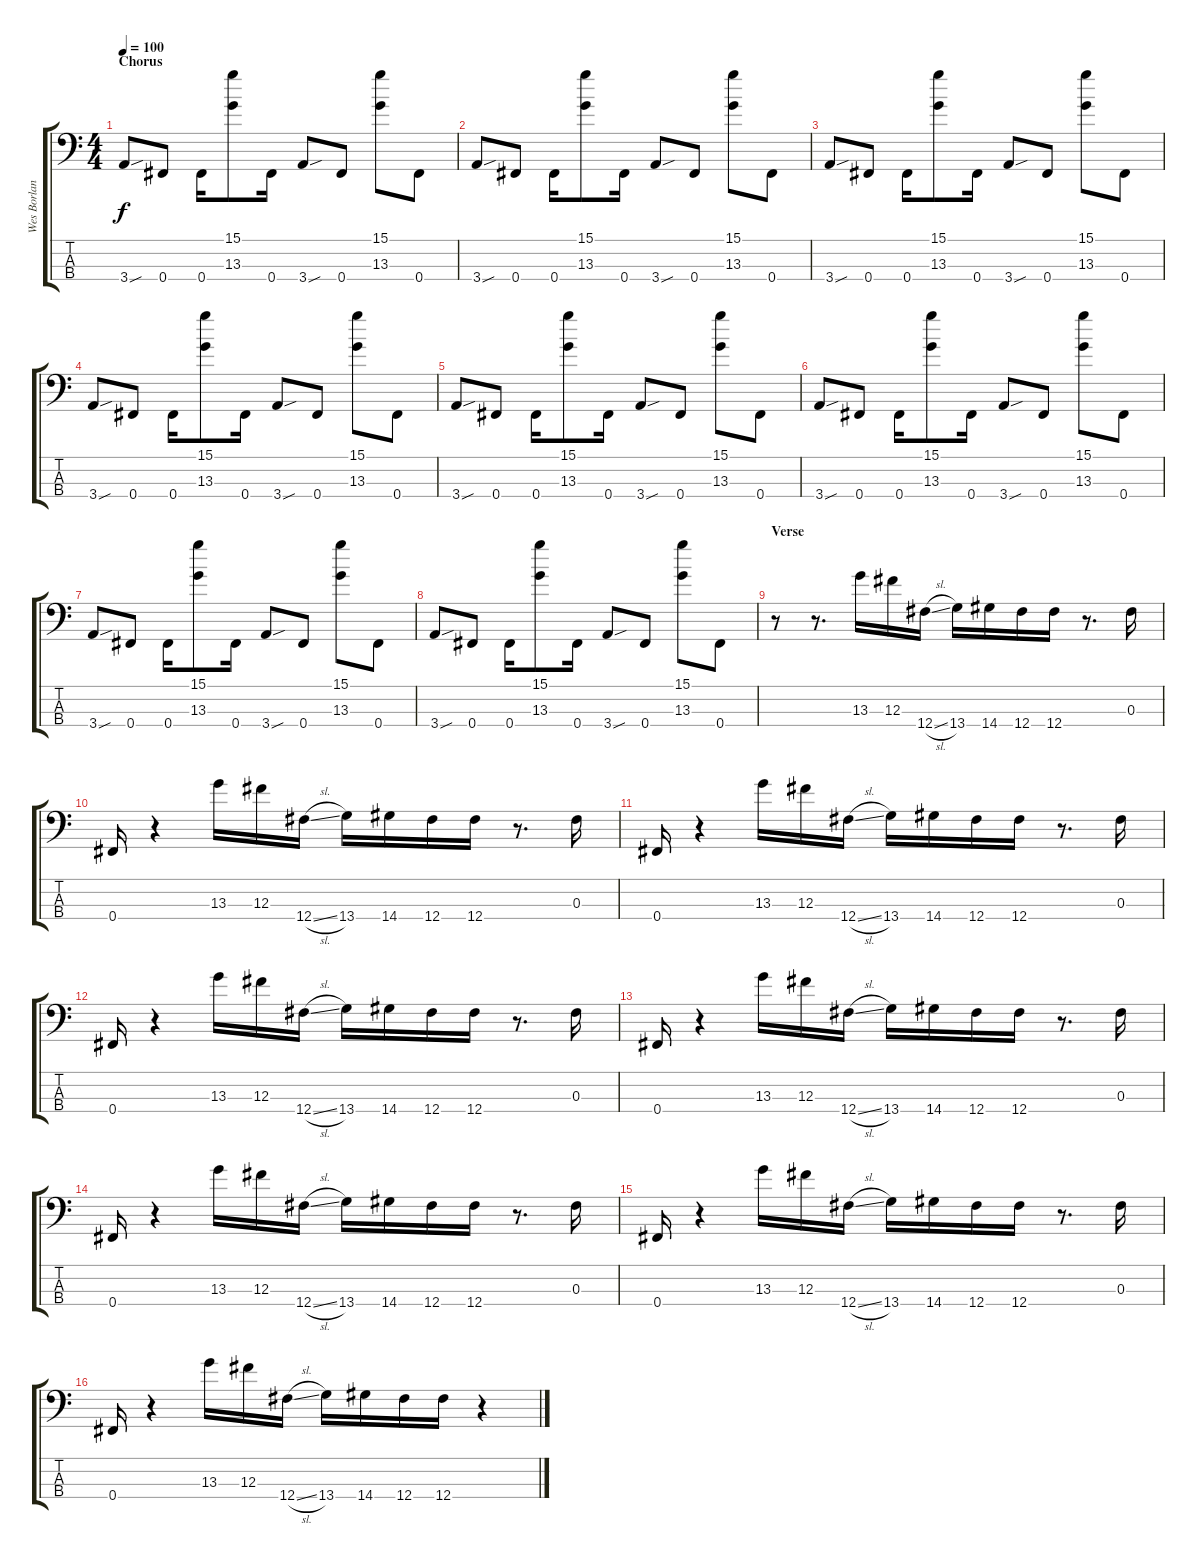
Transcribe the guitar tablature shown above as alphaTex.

\track ("Wes Borland - Guitar" "Wes Borlan") {instrument electricguitarclean}
\staff {score tabs}
\tuning (E3 B2 Gb2 Gb1) {hide}
\ts (4 4)
\section ("" "Chorus")
\tempo 100
\clef f4
\ks c
3.4{sou}.8{dy f balance 8 instrument distortionguitar} 0.4.8 0.4.16 (15.1 13.3).8 0.4.16 3.4{sou}.8 0.4.8 (15.1 13.3).8 0.4.8 |
3.4{sou}.8 0.4.8 0.4.16 (15.1 13.3).8 0.4.16 3.4{sou}.8 0.4.8 (15.1 13.3).8 0.4.8 |
3.4{sou}.8 0.4.8 0.4.16 (15.1 13.3).8 0.4.16 3.4{sou}.8 0.4.8 (15.1 13.3).8 0.4.8 |
3.4{sou}.8 0.4.8 0.4.16 (15.1 13.3).8 0.4.16 3.4{sou}.8 0.4.8 (15.1 13.3).8 0.4.8 |
3.4{sou}.8 0.4.8 0.4.16 (15.1 13.3).8 0.4.16 3.4{sou}.8 0.4.8 (15.1 13.3).8 0.4.8 |
3.4{sou}.8 0.4.8 0.4.16 (15.1 13.3).8 0.4.16 3.4{sou}.8 0.4.8 (15.1 13.3).8 0.4.8 |
3.4{sou}.8 0.4.8 0.4.16 (15.1 13.3).8 0.4.16 3.4{sou}.8 0.4.8 (15.1 13.3).8 0.4.8 |
3.4{sou}.8 0.4.8 0.4.16 (15.1 13.3).8 0.4.16 3.4{sou}.8 0.4.8 (15.1 13.3).8 0.4.8 |
\section ("" "Verse")
r.8{balance 0 instrument electricguitarclean} r.8{d} 13.3.16 12.3.16 12.4{sl}.16 13.4.16 14.4.16 12.4.16 12.4.16 r.8{d} 0.3.16 |
0.4.16 r.4 13.3.16 12.3.16 12.4{sl}.16 13.4.16 14.4.16 12.4.16 12.4.16 r.8{d} 0.3.16 |
0.4.16 r.4 13.3.16 12.3.16 12.4{sl}.16 13.4.16 14.4.16 12.4.16 12.4.16 r.8{d} 0.3.16 |
0.4.16 r.4 13.3.16 12.3.16 12.4{sl}.16 13.4.16 14.4.16 12.4.16 12.4.16 r.8{d} 0.3.16 |
0.4.16 r.4 13.3.16 12.3.16 12.4{sl}.16 13.4.16 14.4.16 12.4.16 12.4.16 r.8{d} 0.3.16 |
0.4.16 r.4 13.3.16 12.3.16 12.4{sl}.16 13.4.16 14.4.16 12.4.16 12.4.16 r.8{d} 0.3.16 |
0.4.16 r.4 13.3.16 12.3.16 12.4{sl}.16 13.4.16 14.4.16 12.4.16 12.4.16 r.8{d} 0.3.16 |
0.4.16 r.4 13.3.16 12.3.16 12.4{sl}.16 13.4.16 14.4.16 12.4.16 12.4.16 r.4
